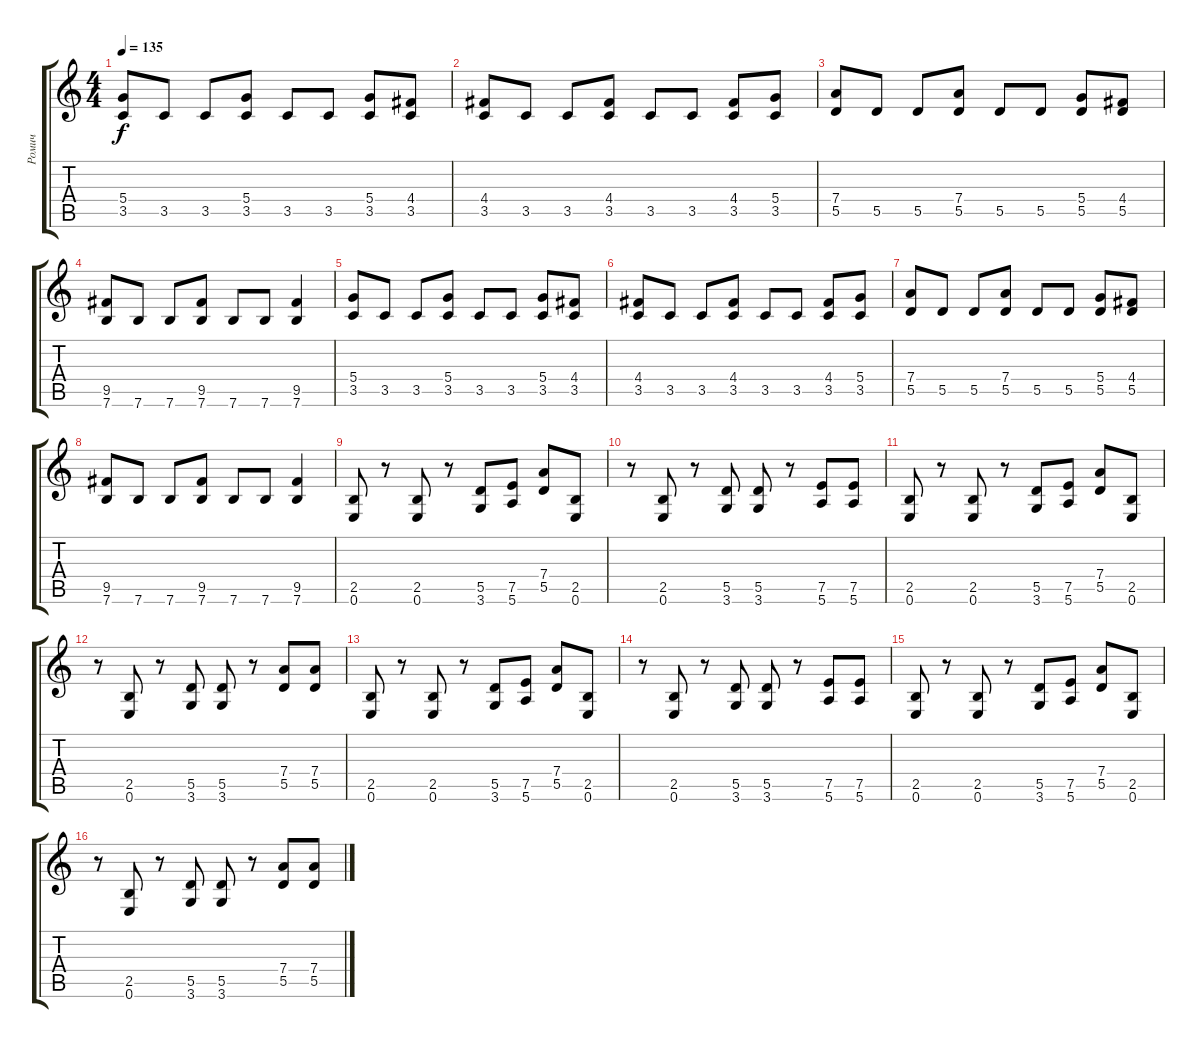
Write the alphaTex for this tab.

\track ("Ромич" "Ромич") {instrument distortionguitar}
\staff {score tabs}
\tuning (E4 B3 G3 D3 A2 E2) {hide}
\ts (4 4)
\tempo 135
\clef g2
\ks c
(5.4 3.5).8{dy f} 3.5.8 3.5.8 (5.4 3.5).8 3.5.8 3.5.8 (5.4 3.5).8 (4.4 3.5).8 |
(4.4 3.5).8 3.5.8 3.5.8 (4.4 3.5).8 3.5.8 3.5.8 (4.4 3.5).8 (5.4 3.5).8 |
(7.4 5.5).8 5.5.8 5.5.8 (7.4 5.5).8 5.5.8 5.5.8 (5.4 5.5).8 (4.4 5.5).8 |
(9.5 7.6).8 7.6.8 7.6.8 (9.5 7.6).8 7.6.8 7.6.8 (9.5 7.6).4 |
(5.4 3.5).8 3.5.8 3.5.8 (5.4 3.5).8 3.5.8 3.5.8 (5.4 3.5).8 (4.4 3.5).8 |
(4.4 3.5).8 3.5.8 3.5.8 (4.4 3.5).8 3.5.8 3.5.8 (4.4 3.5).8 (5.4 3.5).8 |
(7.4 5.5).8 5.5.8 5.5.8 (7.4 5.5).8 5.5.8 5.5.8 (5.4 5.5).8 (4.4 5.5).8 |
(9.5 7.6).8 7.6.8 7.6.8 (9.5 7.6).8 7.6.8 7.6.8 (9.5 7.6).4 |
(2.5 0.6).8 r.8 (2.5 0.6).8 r.8 (5.5 3.6).8 (7.5 5.6).8 (7.4 5.5).8 (2.5 0.6).8 |
r.8 (2.5 0.6).8 r.8 (5.5 3.6).8 (5.5 3.6).8 r.8 (7.5 5.6).8 (7.5 5.6).8 |
(2.5 0.6).8 r.8 (2.5 0.6).8 r.8 (5.5 3.6).8 (7.5 5.6).8 (7.4 5.5).8 (2.5 0.6).8 |
r.8 (2.5 0.6).8 r.8 (5.5 3.6).8 (5.5 3.6).8 r.8 (7.4 5.5).8 (7.4 5.5).8 |
(2.5 0.6).8 r.8 (2.5 0.6).8 r.8 (5.5 3.6).8 (7.5 5.6).8 (7.4 5.5).8 (2.5 0.6).8 |
r.8 (2.5 0.6).8 r.8 (5.5 3.6).8 (5.5 3.6).8 r.8 (7.5 5.6).8 (7.5 5.6).8 |
(2.5 0.6).8 r.8 (2.5 0.6).8 r.8 (5.5 3.6).8 (7.5 5.6).8 (7.4 5.5).8 (2.5 0.6).8 |
r.8 (2.5 0.6).8 r.8 (5.5 3.6).8 (5.5 3.6).8 r.8 (7.4 5.5).8 (7.4 5.5).8
